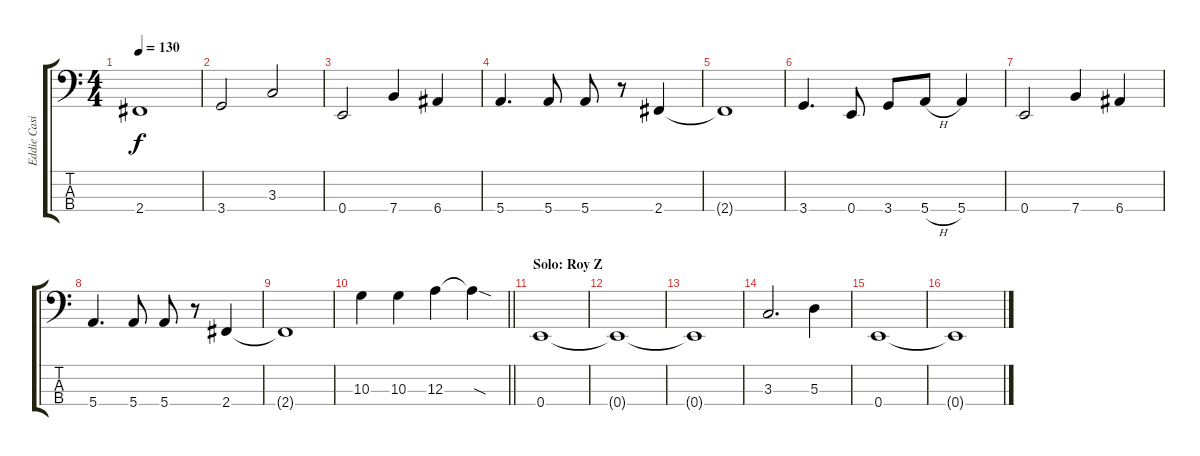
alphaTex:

\track ("Eddie Casillas" "Eddie Casi") {instrument electricbassfinger}
\staff {score tabs}
\tuning (G2 D2 A1 E1) {hide}
\ts (4 4)
\tempo 130
\clef f4
\ks c
2.4{t}.1{dy f} |
3.4.2 3.3.2 |
0.4.2 7.4.4 6.4.4 |
5.4.4{d} 5.4.8 5.4.8 r.8 2.4.4 |
2.4{t}.1 |
3.4.4{d} 0.4.8 3.4.8 5.4{h}.8 5.4.4 |
0.4.2 7.4.4 6.4.4 |
5.4.4{d} 5.4.8 5.4.8 r.8 2.4.4 |
2.4{t}.1 |
\barLineRight lightlight
10.3.4 10.3.4 12.3.4 12.3{sod t}.4 |
\section ("" "Solo: Roy Z")
0.4.1 |
0.4{t}.1 |
0.4{t}.1 |
3.3.2{d} 5.3.4 |
0.4.1 |
0.4{t}.1
